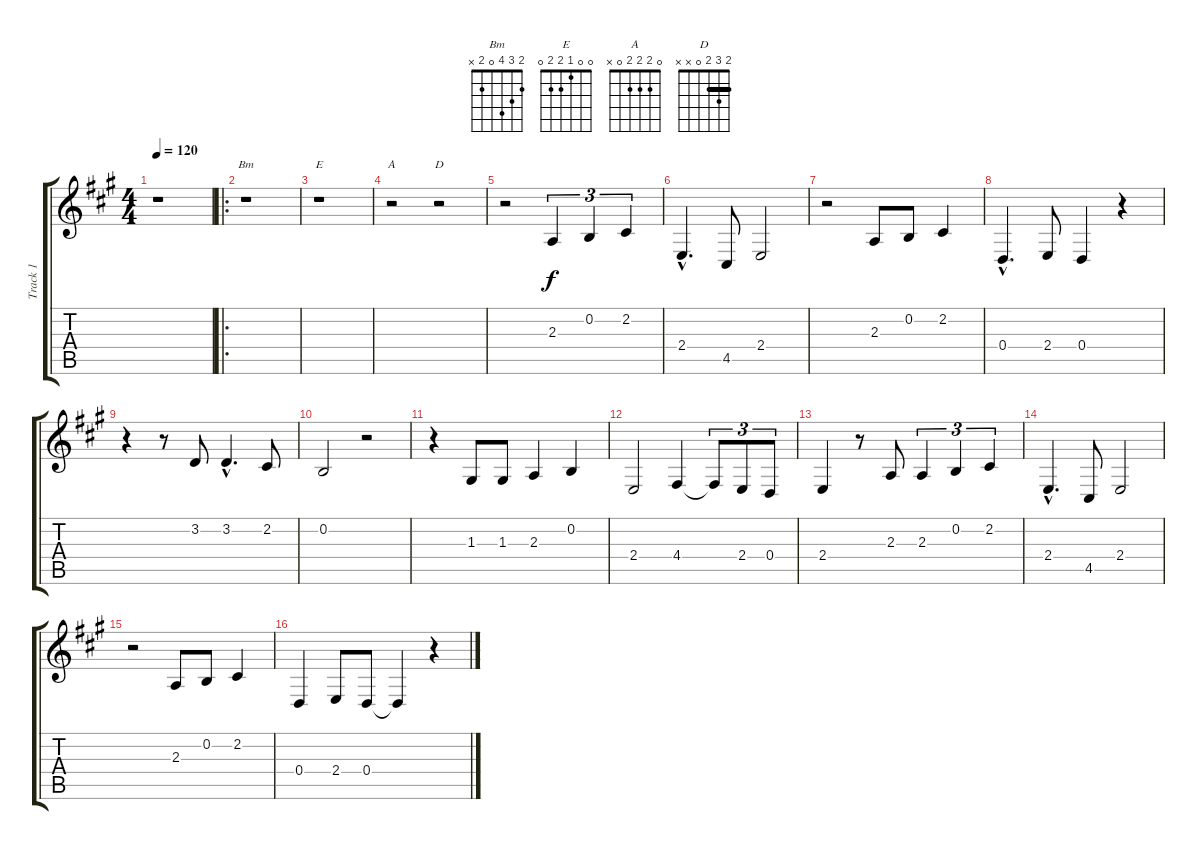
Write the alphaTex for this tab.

\track ("Track 1" "Track 1") {instrument accordion}
\staff {score tabs}
\tuning (E4 B3 G3 D3 A2 E2) {hide}
\chord ("Bm" 2 3 4 0 2 x)
\chord ("E" 0 0 1 2 2 0)
\chord ("A" 0 2 2 2 0 x)
\chord ("D" 2 3 2 0 x x) {barre 2}
\ts (4 4)
\tempo 120
\clef g2
\ks a
r.1{dy f instrument accordion} |
\ro
r.1{ch "Bm"} |
r.1{ch "E"} |
r.2{ch "A"} r.2{ch "D"} |
r.2 2.3.4{tu (3 2)} 0.2.4{tu (3 2)} 2.2.4{tu (3 2)} |
2.4{hac}.4{d} 4.5.8 2.4.2 |
r.2 2.3.8 0.2.8 2.2.4 |
0.4{hac}.4{d} 2.4.8 0.4.4 r.4 |
r.4 r.8 3.2.8 3.2{hac}.4{d} 2.2.8 |
0.2.2 r.2 |
r.4 1.3.8 1.3.8 2.3.4 0.2.4 |
2.4.2 4.4.4 4.4{t}.8{tu (3 2)} 2.4.8{tu (3 2)} 0.4.8{tu (3 2)} |
2.4.4 r.8 2.3.8 2.3.4{tu (3 2)} 0.2.4{tu (3 2)} 2.2.4{tu (3 2)} |
2.4{hac}.4{d} 4.5.8 2.4.2 |
r.2 2.3.8 0.2.8 2.2.4 |
0.4.4 2.4.8 0.4.8 0.4{t}.4 r.4
